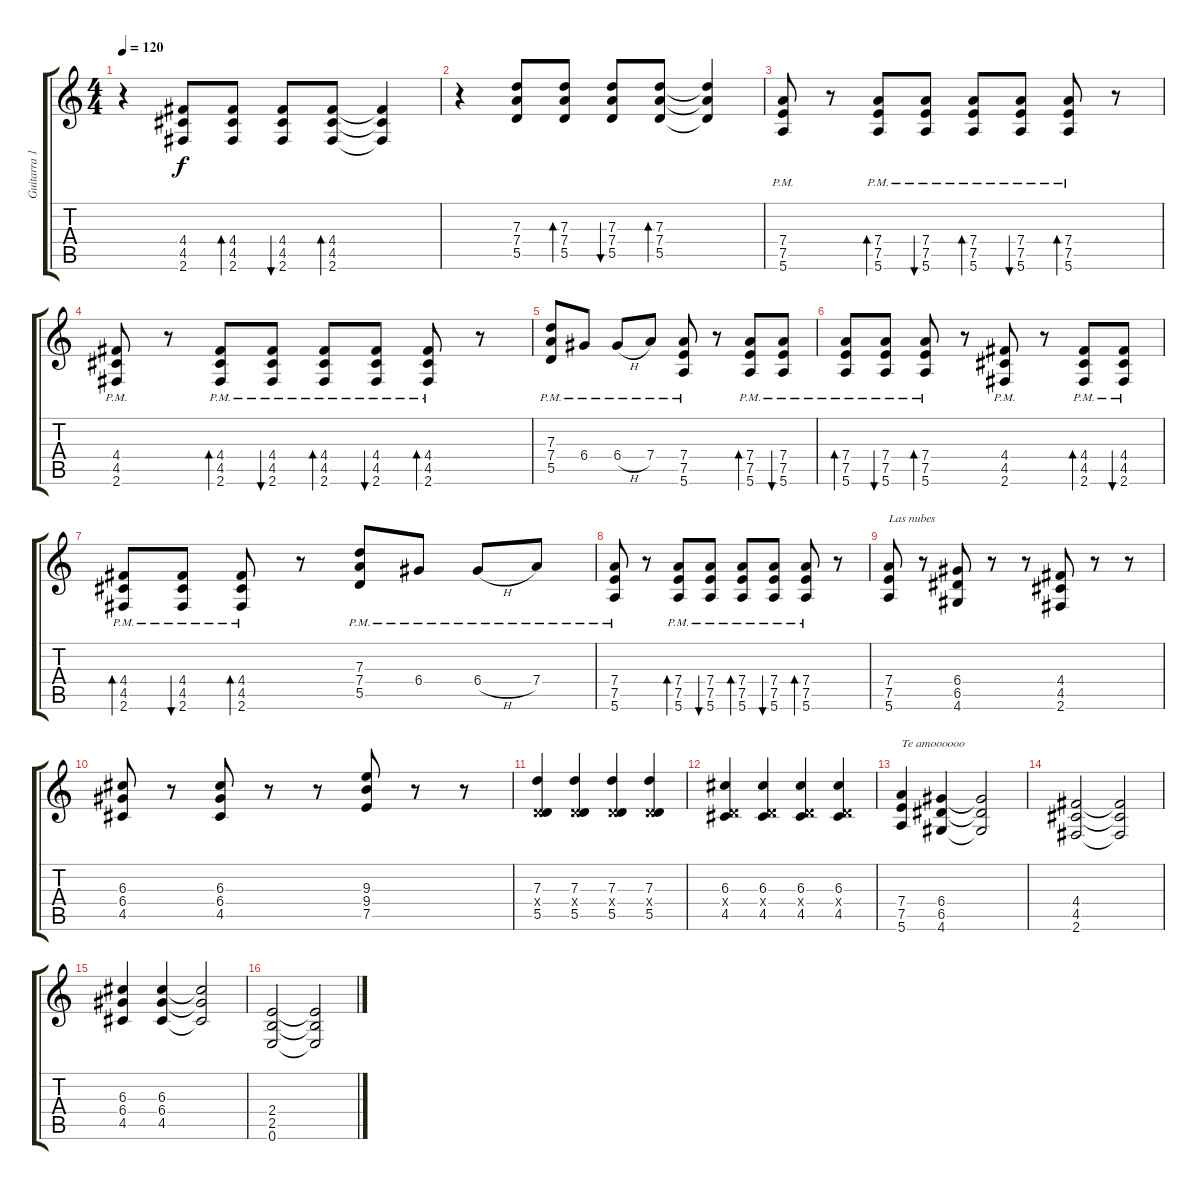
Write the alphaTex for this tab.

\track ("Guitarra 1" "Guitarra 1") {instrument distortionguitar}
\staff {score tabs}
\tuning (E4 B3 G3 D3 A2 E2) {hide}
\ts (4 4)
\tempo 120
\clef g2
\ks c
r.4{dy f} (4.4 4.5 2.6).8 (4.4 4.5 2.6).8{bd 60} (4.4 4.5 2.6).8{bu 60} (4.4 4.5 2.6).8{bd 60} (4.4{t} 4.5{t} 2.6{t}).4 |
r.4 (7.3 7.4 5.5).8 (7.3 7.4 5.5).8{bd 60} (7.3 7.4 5.5).8{bu 60} (7.3 7.4 5.5).8{bd 60} (7.3{t} 7.4{t} 5.5{t}).4 |
(7.4{pm} 7.5{pm} 5.6{pm}).8 r.8 (7.4{pm} 7.5{pm} 5.6{pm}).8{bd 60} (7.4{pm} 7.5{pm} 5.6{pm}).8{bu 60} (7.4{pm} 7.5{pm} 5.6{pm}).8{bd 60} (7.4{pm} 7.5{pm} 5.6{pm}).8{bu 60} (7.4{pm} 7.5{pm} 5.6{pm}).8{bd 60} r.8 |
(4.4{pm} 4.5{pm} 2.6{pm}).8 r.8 (4.4{pm} 4.5{pm} 2.6{pm}).8{bd 60} (4.4{pm} 4.5{pm} 2.6{pm}).8{bu 60} (4.4{pm} 4.5{pm} 2.6{pm}).8{bd 60} (4.4{pm} 4.5{pm} 2.6{pm}).8{bu 60} (4.4{pm} 4.5{pm} 2.6{pm}).8{bd 60} r.8 |
(7.3{pm} 7.4{pm} 5.5{pm}).8 6.4{pm}.8 6.4{h pm}.8 7.4{pm}.8 (7.4{pm} 7.5{pm} 5.6{pm}).8 r.8 (7.4{pm} 7.5{pm} 5.6{pm}).8{bd 60} (7.4{pm} 7.5{pm} 5.6{pm}).8{bu 60} |
(7.4{pm} 7.5{pm} 5.6{pm}).8{bd 60} (7.4{pm} 7.5{pm} 5.6{pm}).8{bu 60} (7.4{pm} 7.5{pm} 5.6{pm}).8{bd 60} r.8 (4.4{pm} 4.5{pm} 2.6{pm}).8 r.8 (4.4{pm} 4.5{pm} 2.6{pm}).8{bd 60} (4.4{pm} 4.5{pm} 2.6{pm}).8{bu 60} |
(4.4{pm} 4.5{pm} 2.6{pm}).8{bd 60} (4.4{pm} 4.5{pm} 2.6{pm}).8{bu 60} (4.4{pm} 4.5{pm} 2.6{pm}).8{bd 60} r.8 (7.3{pm} 7.4{pm} 5.5{pm}).8 6.4{pm}.8 6.4{h pm}.8 7.4{pm}.8 |
(7.4{pm} 7.5{pm} 5.6{pm}).8 r.8 (7.4{pm} 7.5{pm} 5.6{pm}).8{bd 60} (7.4{pm} 7.5{pm} 5.6{pm}).8{bu 60} (7.4{pm} 7.5{pm} 5.6{pm}).8{bd 60} (7.4{pm} 7.5{pm} 5.6{pm}).8{bu 60} (7.4{pm} 7.5{pm} 5.6{pm}).8{bd 60} r.8 |
(7.4 7.5 5.6).8{txt "Las nubes"} r.8 (6.4 6.5 4.6).8 r.8 r.8 (4.4 4.5 2.6).8 r.8 r.8 |
(6.3 6.4 4.5).8 r.8 (6.3 6.4 4.5).8 r.8 r.8 (9.3 9.4 7.5).8 r.8 r.8 |
(7.3 0.4{x} 5.5).4 (7.3 0.4{x} 5.5).4 (7.3 0.4{x} 5.5).4 (7.3 0.4{x} 5.5).4 |
(6.3 0.4{x} 4.5).4 (6.3 0.4{x} 4.5).4 (6.3 0.4{x} 4.5).4 (6.3 0.4{x} 4.5).4 |
(7.4 7.5 5.6).4{txt "Te amoooooo"} (6.4 6.5 4.6).4 (6.4{t} 6.5{t} 4.6{t}).2 |
(4.4 4.5 2.6).2 (4.4{t} 4.5{t} 2.6{t}).2 |
(6.3 6.4 4.5).4 (6.3 6.4 4.5).4 (6.3{t} 6.4{t} 4.5{t}).2 |
(2.4 2.5 0.6).2 (2.4{t} 2.5{t} 0.6{t}).2
